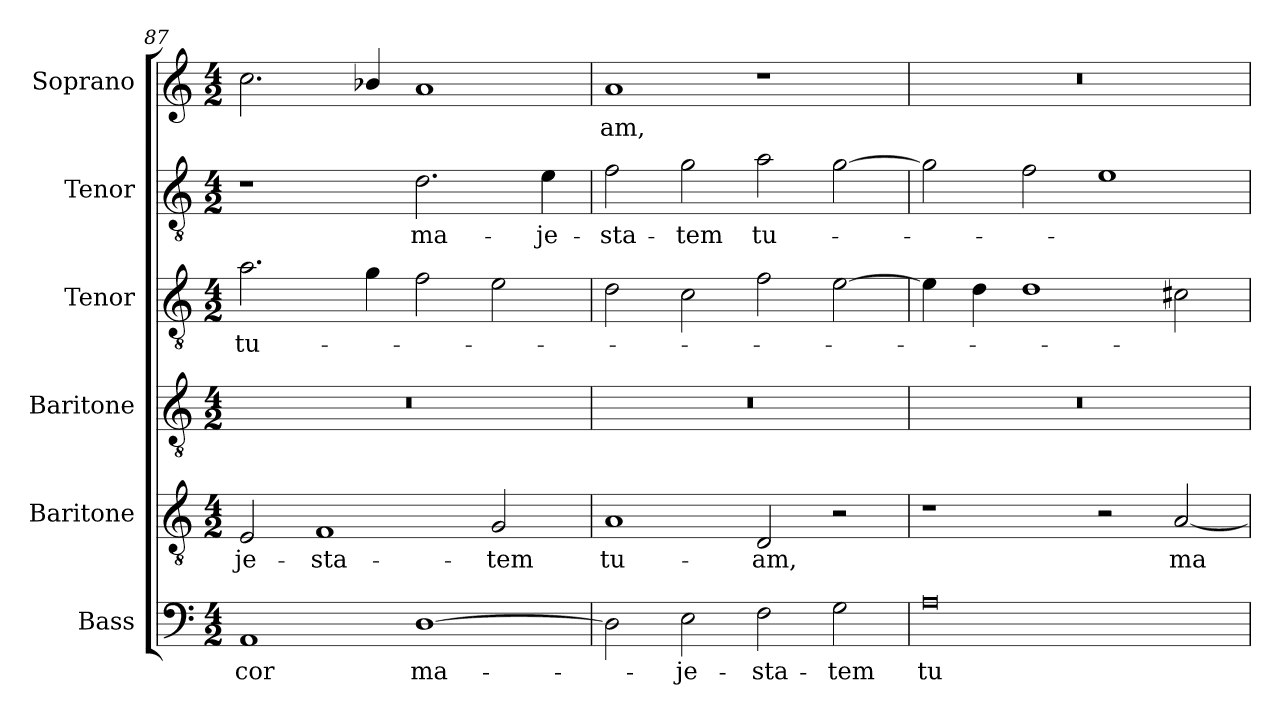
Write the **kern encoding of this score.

**kern	**text	**kern	**text	**kern	**kern	**text	**kern	**text	**kern	**text
*part6	*part6	*part5	*part5	*part4	*part3	*part3	*part2	*part2	*part1	*part1
*staff6	*staff6	*staff5	*staff5	*staff4	*staff3	*staff3	*staff2	*staff2	*staff1	*staff1
*I"Bass	*	*I"Baritone	*	*I"Baritone	*I"Tenor	*	*I"Tenor	*	*I"Soprano	*
*I'B.	*	*I'Bar.	*	*I'Bar.	*I'T.	*	*I'T.	*	*I'S.	*
*clefF4	*	*clefGv2	*	*clefGv2	*clefGv2	*	*clefGv2	*	*clefG2	*
*	*	*ITrd7c12	*	*ITrd7c12	*ITrd7c12	*	*ITrd7c12	*	*	*
*k[]	*	*k[]	*	*k[]	*k[]	*	*k[]	*	*k[]	*
*C:	*	*C:	*	*C:	*C:	*	*C:	*	*C:	*
*M4/2	*	*M4/2	*	*M4/2	*M4/2	*	*M4/2	*	*M4/2	*
=87	=87	=87	=87	=87	=87	=87	=87	=87	=87	=87
!	!LO:LY:b:color=#000000	!	!	!	!	!	!	!	!	!
!	!	!	!LO:LY:b:color=#000000	!LO:N:vis=1	!	!	!	!	!	!
!	!	!	!	!	!	!LO:LY:b:color=#000000	!	!	!	!
1AAi	-cor	2EEi/	-je-	0r	2.Ai\	tu-	1r	.	2.cci\	.
!	!	!	!LO:LY:b:color=#000000	!	!	!	!	!	!	!
.	.	1FFi	-sta-	.	.	.	.	.	.	.
.	.	.	.	.	4Gi\	.	.	.	4b-Xi/	.
!	!LO:LY:b:color=#000000	!	!	!	!	!	!	!	!	!
!	!	!	!	!	!	!	!	!LO:LY:b:color=#000000	!	!
[1Di	ma-	.	.	.	2Fi\	.	2.Di\	ma-	1ai	.
!	!	!	!LO:LY:b:color=#000000	!	!	!	!	!	!	!
.	.	2GGi/	-tem	.	2Ei\	.	.	.	.	.
!	!	!	!	!	!	!	!	!LO:LY:b:color=#000000	!	!
.	.	.	.	.	.	.	4Ei\	-je-	.	.
=88	=88	=88	=88	=88	=88	=88	=88	=88	=88	=88
!	!	!	!LO:LY:b:color=#000000	!LO:N:vis=1	!	!	!	!	!	!
!	!	!	!	!	!	!	!	!LO:LY:b:color=#000000	!	!
!	!	!	!	!	!	!	!	!	!	!LO:LY:b:color=#000000
2Di\]	.	1AAi	tu-	0r	2Di\	.	2Fi\	-sta-	1ai	-am,
!	!LO:LY:b:color=#000000	!	!	!	!	!	!	!	!	!
!	!	!	!	!	!	!	!	!LO:LY:b:color=#000000	!	!
2Ei\	-je-	.	.	.	2Ci\	.	2Gi\	-tem	.	.
!	!LO:LY:b:color=#000000	!	!	!	!	!	!	!	!	!
!	!	!	!LO:LY:b:color=#000000	!	!	!	!	!	!	!
!	!	!	!	!	!	!	!	!LO:LY:b:color=#000000	!	!
2Fi\	-sta-	2DDi/	-am,	.	2Fi\	.	2Ai\	tu-	1r	.
!	!LO:LY:b:color=#000000	!	!	!	!	!	!	!	!	!
2Gi\	-tem	2r	.	.	[2Ei\	.	[2Gi\	.	.	.
!!LO:PB:g=z
=89	=89	=89	=89	=89	=89	=89	=89	=89	=89	=89
!	!LO:LY:b:color=#000000	!	!	!LO:N:vis=1	!	!	!	!	!LO:N:vis=1	!
0Ai	tu-	1r	.	0r	4Ei\]	.	2Gi\]	.	0r	.
.	.	.	.	.	4Di\	.	.	.	.	.
.	.	.	.	.	1Di	.	2Fi\	.	.	.
.	.	2r	.	.	.	.	1Ei	.	.	.
!	!	!	!LO:LY:b:color=#000000	!	!	!	!	!	!	!
.	.	[2AAi/	ma-	.	2C#Xi\	.	.	.	.	.
=	=	=	=	=	=	=	=	=	=	=
*-	*-	*-	*-	*-	*-	*-	*-	*-	*-	*-
